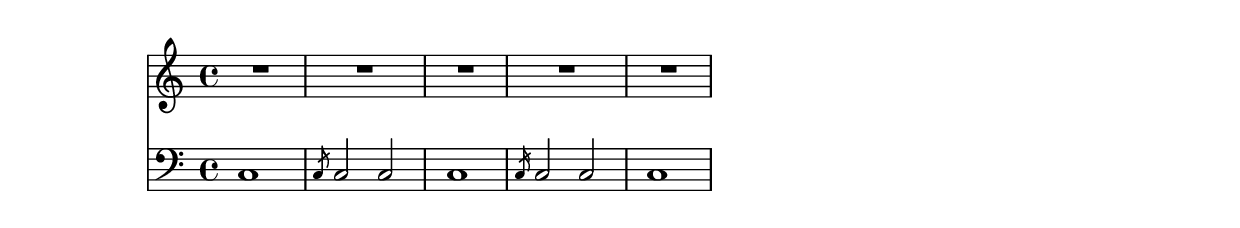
\version "1.7.23"


\header {
texidoc= "Grace notes and multi-measure rests."
}

\score   {
\notes <
	\context Staff = SB { R1 R1 R1*3 }
	\context Staff = SA { \clef bass c1 \grace c8 c2 c2 c1  \grace c16 c2 c2 c1 }
>
}
